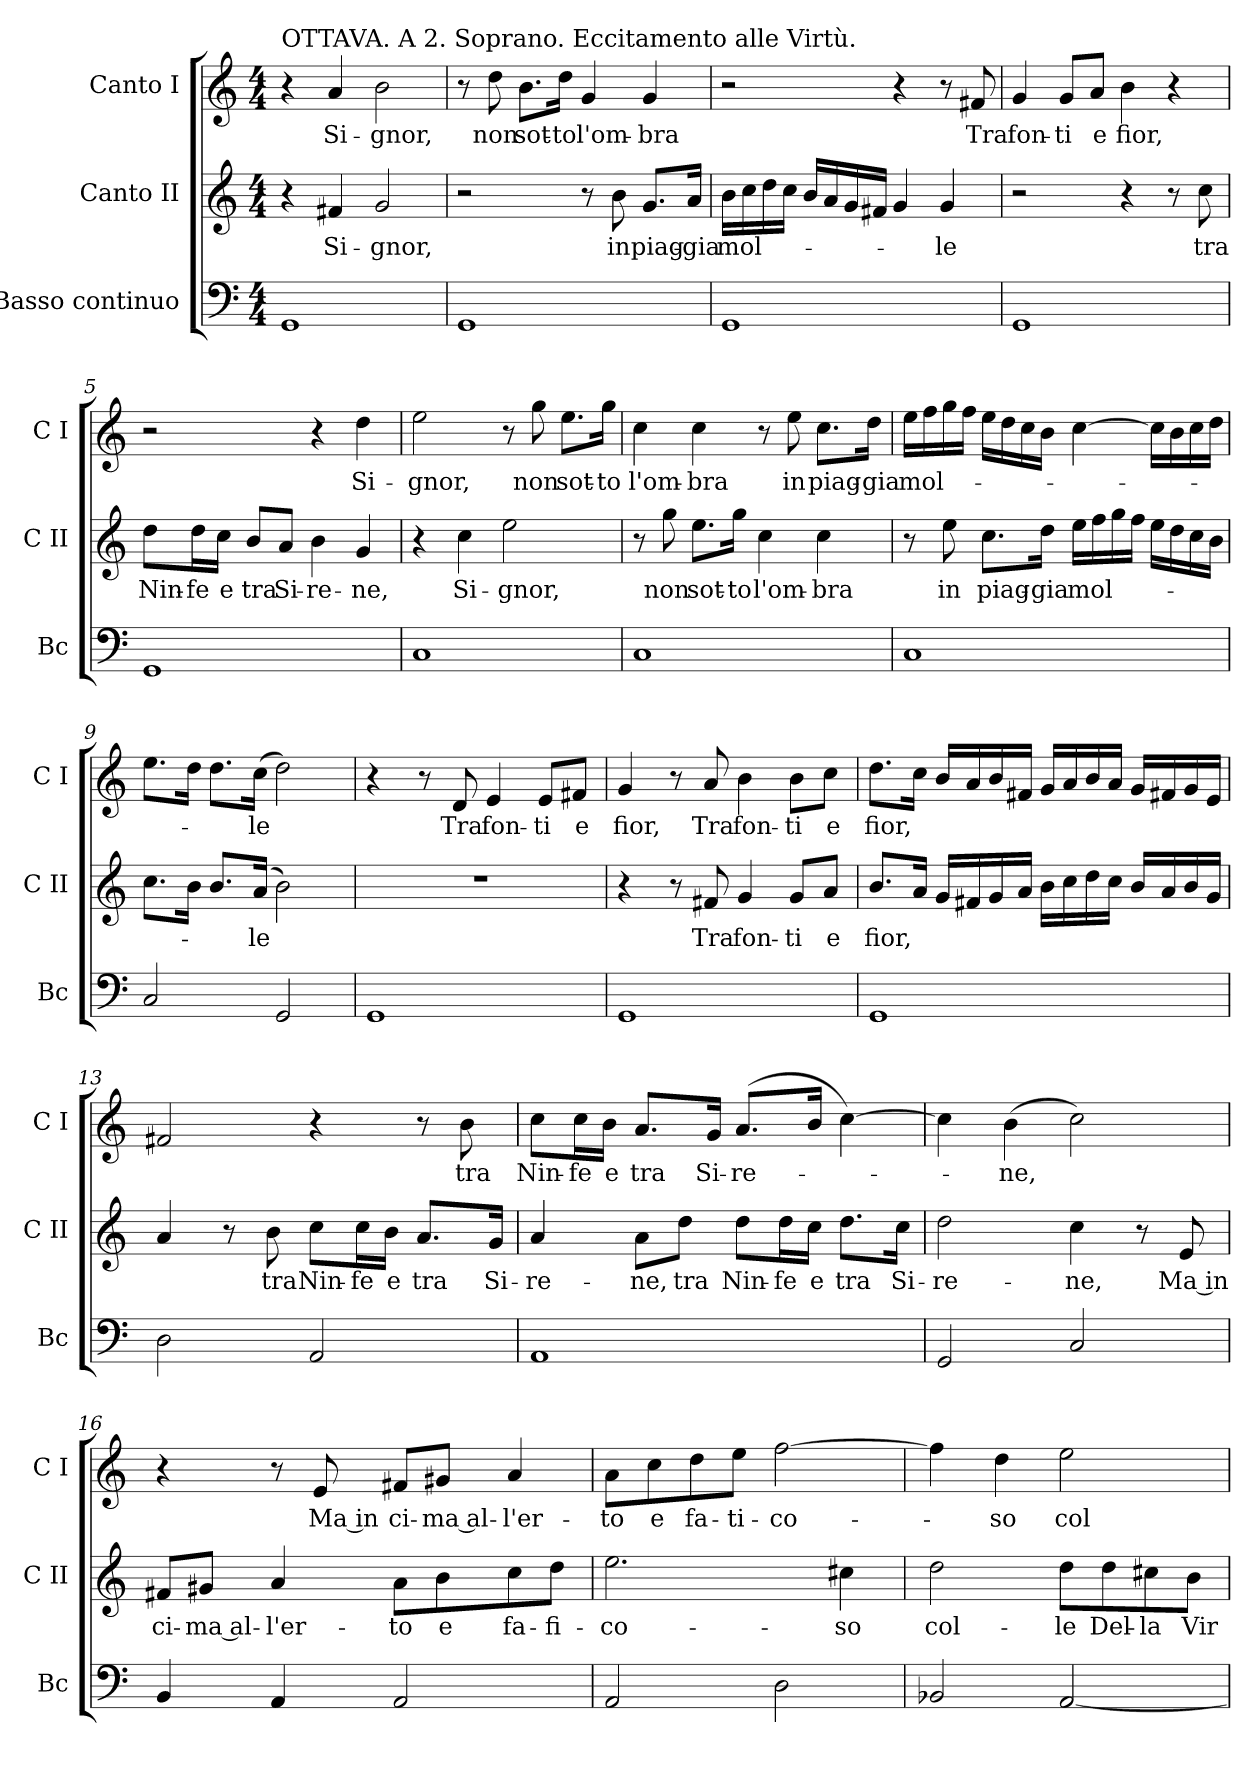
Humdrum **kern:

**kern	**kern	**text	**kern	**text
*part3	*part2	*part2	*part1	*part1
*staff3	*staff2	*staff2	*staff1	*staff1
*I"Basso continuo	*I"Canto II	*	*I"Canto I	*
*I'Bc	*I'C II	*	*I'C I	*
*clefF4	*clefG2	*	*clefG2	*
*k[]	*k[]	*	*k[]	*
*C:	*C:	*	*C:	*
*M4/4	*M4/4	*	*M4/4	*
=1	=1	=1	=1	=1
!	!	!	!LO:TX:a:t=OTTAVA. A 2. Soprano. Eccitamento alle Virtù.	!
1GG	4r	.	4r	.
.	4f#X	Si-	4a	Si-
.	2g	-gnor,	2b	-gnor,
=2	=2	=2	=2	=2
1GG	2r	.	8r	.
.	.	.	8dd	non
.	.	.	8.bL	sot-
.	.	.	16ddJk	-to
.	8r	.	4g	l'om-
.	8b	in	.	.
.	8.gL	piag-	4g	-bra
.	16aJk	-gia	.	.
=3	=3	=3	=3	=3
1GG	16bLL	mol-	2r	.
.	16cc	.	.	.
.	16dd	.	.	.
.	16ccJJ	.	.	.
.	16bLL	.	.	.
.	16a	.	.	.
.	16g	.	.	.
.	16f#XJJ	.	.	.
.	4g	.	4r	.
.	4g	-le	8r	.
.	.	.	8f#X	Tra
=4	=4	=4	=4	=4
1GG	2r	.	4g	fon-
.	.	.	8gL	-ti
.	.	.	8aJ	e
.	4r	.	4b	fior,
.	8r	.	4r	.
.	8cc	tra	.	.
=5	=5	=5	=5	=5
1GG	8ddL	Nin-	2r	.
.	16ddL	-fe	.	.
.	16ccJJ	e	.	.
.	8bL	tra	.	.
.	8aJ	Si-	.	.
.	4b	-re-	4r	.
.	4g	-ne,	4dd	Si-
=6	=6	=6	=6	=6
1C	4r	.	2ee	-gnor,
.	4cc	Si-	.	.
.	2ee	-gnor,	8r	.
.	.	.	8gg	non
.	.	.	8.eeL	sot-
.	.	.	16ggJk	-to
=7	=7	=7	=7	=7
1C	8r	.	4cc	l'om-
.	8gg	non	.	.
.	8.eeL	sot-	4cc	-bra
.	16ggJk	-to	.	.
.	4cc	l'om-	8r	.
.	.	.	8ee	in
.	4cc	-bra	8.ccL	piag-
.	.	.	16ddJk	-gia
=8	=8	=8	=8	=8
1C	8r	.	16eeLL	mol-
.	.	.	16ff	.
.	8ee	in	16gg	.
.	.	.	16ffJJ	.
.	8.ccL	piag-	16eeLL	.
.	.	.	16dd	.
.	.	.	16cc	.
.	16ddJk	-gia	16bJJ	.
.	16eeLL	mol-	[4cc	.
.	16ff	.	.	.
.	16gg	.	.	.
.	16ffJJ	.	.	.
.	16eeLL	.	16ccLL]	.
.	16dd	.	16b	.
.	16cc	.	16cc	.
.	16bJJ	.	16ddJJ	.
=9	=9	=9	=9	=9
2C	8.ccL	.	8.eeL	.
.	16bJk	.	16ddJk	.
.	8.bL	.	8.ddL	.
.	(16aJk	-le	(16ccJk	-le
2GG	2b)	.	2dd)	.
=10	=10	=10	=10	=10
1GG	1r	.	4r	.
.	.	.	8r	.
.	.	.	8d	Tra
.	.	.	4e	fon-
.	.	.	8eL	-ti
.	.	.	8f#XJ	e
=11	=11	=11	=11	=11
1GG	4r	.	4g	fior,
.	8r	.	8r	.
.	8f#X	Tra	8a	Tra
.	4g	fon-	4b	fon-
.	8gL	-ti	8bL	-ti
.	8aJ	e	8ccJ	e
=12	=12	=12	=12	=12
1GG	8.bL	fior,	8.ddL	fior,
.	16aJk	.	16ccJk	.
.	16gLL	.	16bLL	.
.	16f#X	.	16a	.
.	16g	.	16b	.
.	16aJJ	.	16f#XJJ	.
.	16bLL	.	16gLL	.
.	16cc	.	16a	.
.	16dd	.	16b	.
.	16ccJJ	.	16aJJ	.
.	16bLL	.	16gLL	.
.	16a	.	16f#X	.
.	16b	.	16g	.
.	16gJJ	.	16eJJ	.
=13	=13	=13	=13	=13
2D	4a	.	2f#X	.
.	8r	.	.	.
.	8b	tra	.	.
2AA	8ccL	Nin-	4r	.
.	16ccL	-fe	.	.
.	16bJJ	e	.	.
.	8.aL	tra	8r	.
.	.	.	8b	tra
.	16gJk	Si-	.	.
=14	=14	=14	=14	=14
1AA	4a	-re-	8ccL	Nin-
.	.	.	16ccL	-fe
.	.	.	16bJJ	e
.	8aL	-ne,	8.aL	tra
.	8ddJ	tra	.	.
.	.	.	16gJk	Si-
.	8ddL	Nin-	(8.aL	-re-
.	16ddL	-fe	.	.
.	16ccJJ	e	16bJk	.
.	8.ddL	tra	[4cc)	.
.	16ccJk	Si-	.	.
=15	=15	=15	=15	=15
2GG	2dd	-re-	4cc]	.
.	.	.	(4b	-ne,
2C	4cc	-ne,	2cc)	.
.	8r	.	.	.
.	8e	Ma in	.	.
=16	=16	=16	=16	=16
4BB	8f#XL	ci-	4r	.
.	8g#XJ	-ma al-	.	.
4AA	4a	-l'er-	8r	.
.	.	.	8e	Ma in
2AA	8aL	-to	8f#XL	ci-
.	8b	e	8g#XJ	-ma al-
.	8cc	fa-	4a	-l'er-
.	8ddJ	-fi-	.	.
=17	=17	=17	=17	=17
2AA	2.ee	-co-	8aL	-to
.	.	.	8cc	e
.	.	.	8dd	fa-
.	.	.	8eeJ	-ti-
2D	.	.	[2ff	-co-
.	4cc#X	-so	.	.
=18	=18	=18	=18	=18
2BB-X	2dd	col-	4ff]	.
.	.	.	4dd	-so
[2AA	8ddL	-le	2ee	col-
.	8dd	Del-	.	.
.	8cc#X	-la	.	.
.	8bJ	Vir-	.	.
=	=	=	=	=
*-	*-	*-	*-	*-
